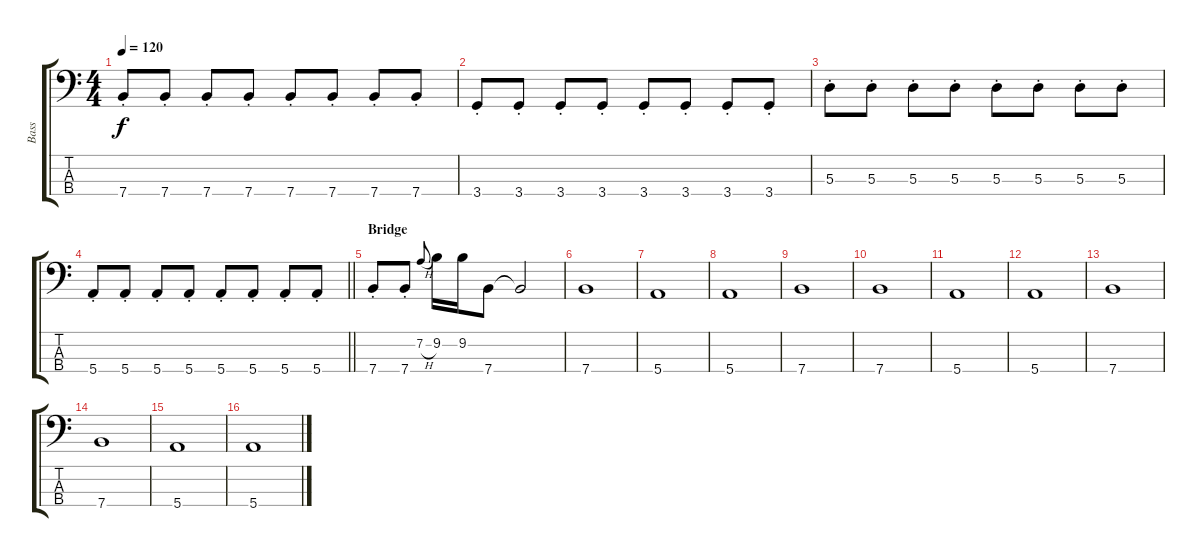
\track ("Bass" "Bass") {instrument electricbassfinger}
\staff {score tabs}
\tuning (G2 D2 A1 E1) {hide}
\ts (4 4)
\tempo 120
\clef f4
\ks c
7.4{st}.8{dy f} 7.4{st}.8 7.4{st}.8 7.4{st}.8 7.4{st}.8 7.4{st}.8 7.4{st}.8 7.4{st}.8 |
3.4{st}.8 3.4{st}.8 3.4{st}.8 3.4{st}.8 3.4{st}.8 3.4{st}.8 3.4{st}.8 3.4{st}.8 |
5.3{st}.8 5.3{st}.8 5.3{st}.8 5.3{st}.8 5.3{st}.8 5.3{st}.8 5.3{st}.8 5.3{st}.8 |
\barLineRight lightlight
5.4{st}.8 5.4{st}.8 5.4{st}.8 5.4{st}.8 5.4{st}.8 5.4{st}.8 5.4{st}.8 5.4{st}.8 |
\section ("" "Bridge")
7.4{st}.8 7.4{st}.8 7.2{h}.8{gr onbeat} 9.2.16 9.2.16 7.4.8 7.4{t}.2 |
7.4.1 |
5.4.1 |
5.4.1 |
7.4.1 |
7.4.1 |
5.4.1 |
5.4.1 |
7.4.1 |
7.4.1 |
5.4.1 |
5.4.1
